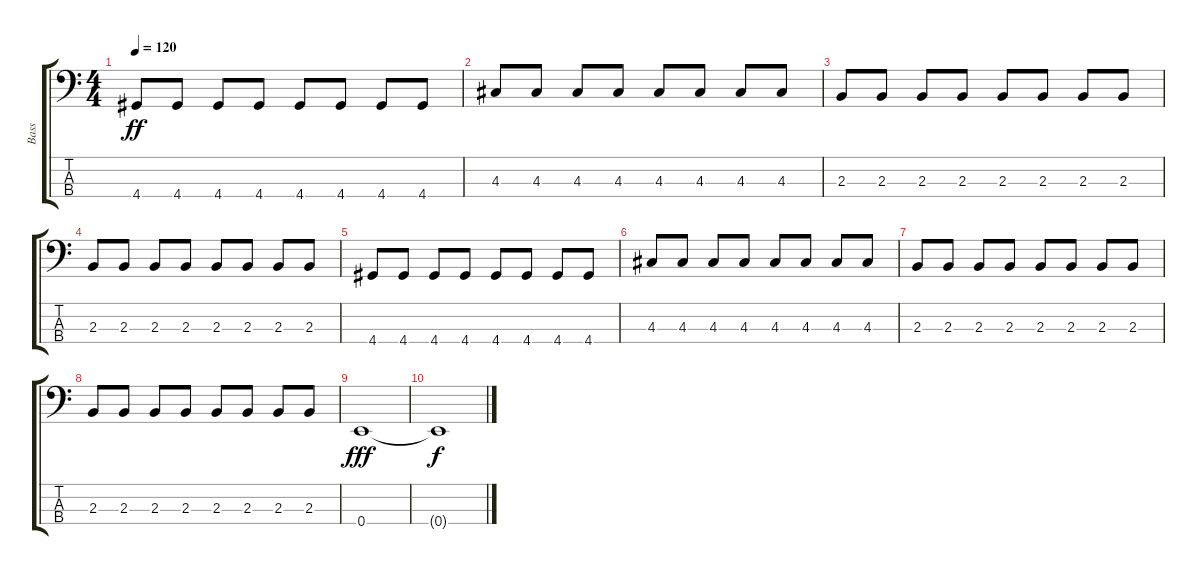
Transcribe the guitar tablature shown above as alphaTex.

\track ("Bass" "Bass") {instrument electricbassfinger}
\staff {score tabs}
\tuning (G2 D2 A1 E1) {hide}
\ts (4 4)
\tempo 120
\clef f4
\ks c
4.4.8{dy ff} 4.4.8 4.4.8 4.4.8 4.4.8 4.4.8 4.4.8 4.4.8 |
4.3.8 4.3.8 4.3.8 4.3.8 4.3.8 4.3.8 4.3.8 4.3.8 |
2.3.8 2.3.8 2.3.8 2.3.8 2.3.8 2.3.8 2.3.8 2.3.8 |
2.3.8 2.3.8 2.3.8 2.3.8 2.3.8 2.3.8 2.3.8 2.3.8 |
4.4.8 4.4.8 4.4.8 4.4.8 4.4.8 4.4.8 4.4.8 4.4.8 |
4.3.8 4.3.8 4.3.8 4.3.8 4.3.8 4.3.8 4.3.8 4.3.8 |
2.3.8 2.3.8 2.3.8 2.3.8 2.3.8 2.3.8 2.3.8 2.3.8 |
2.3.8 2.3.8 2.3.8 2.3.8 2.3.8 2.3.8 2.3.8 2.3.8 |
0.4.1{dy fff} |
0.4{t}.1{dy f}
